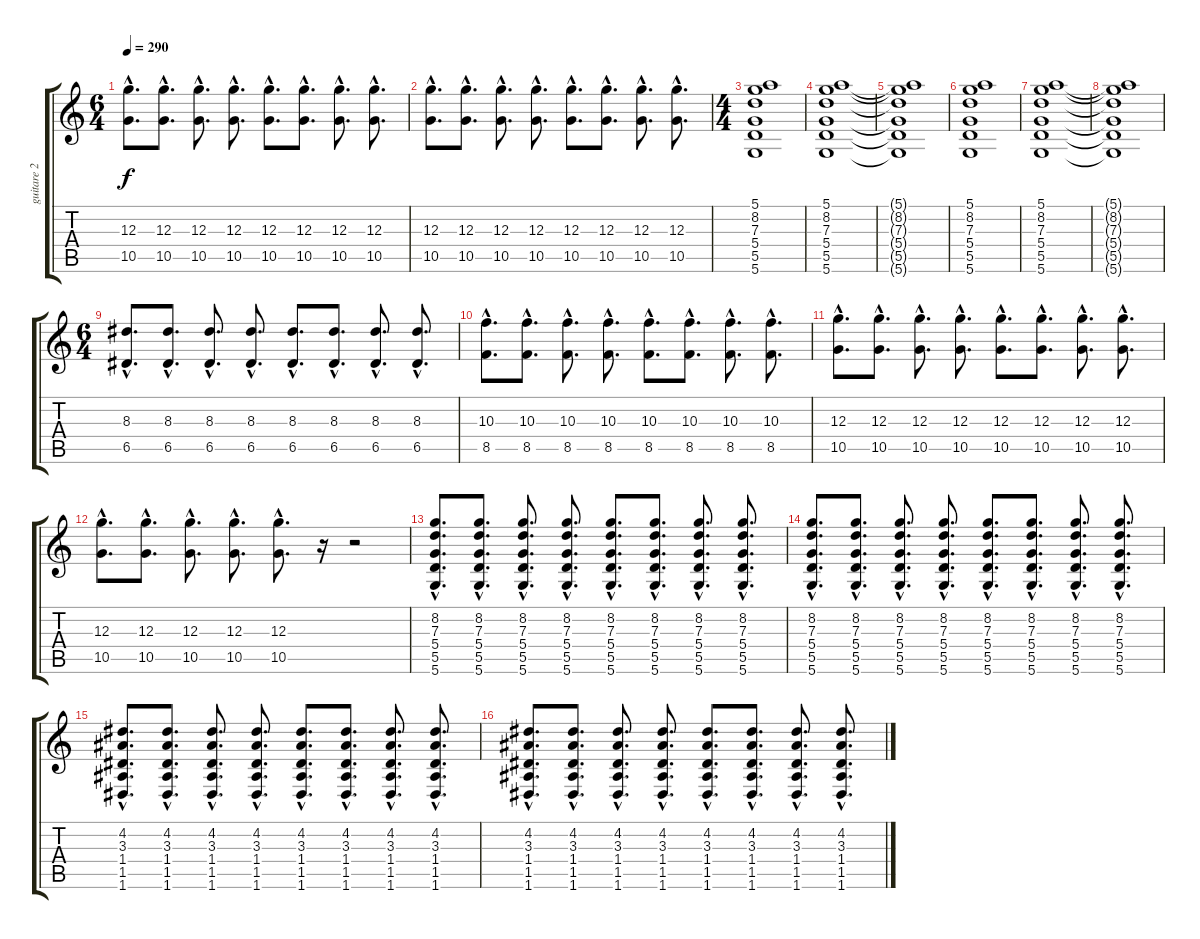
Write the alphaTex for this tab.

\track ("guitare 2" "guitare 2") {instrument distortionguitar}
\staff {score tabs}
\tuning (E4 B3 G3 D3 A2 D2) {hide}
\ts (6 4)
\tempo 290
\clef g2
\ks c
(12.3{hac} 10.5{hac}).8{d dy f} (12.3{hac} 10.5{hac}).8{d} (12.3{hac} 10.5{hac}).8{d} (12.3{hac} 10.5{hac}).8{d} (12.3{hac} 10.5{hac}).8{d} (12.3{hac} 10.5{hac}).8{d} (12.3{hac} 10.5{hac}).8{d} (12.3{hac} 10.5{hac}).8{d} |
(12.3{hac} 10.5{hac}).8{d} (12.3{hac} 10.5{hac}).8{d} (12.3{hac} 10.5{hac}).8{d} (12.3{hac} 10.5{hac}).8{d} (12.3{hac} 10.5{hac}).8{d} (12.3{hac} 10.5{hac}).8{d} (12.3{hac} 10.5{hac}).8{d} (12.3{hac} 10.5{hac}).8{d} |
\ts (4 4)
(5.1 8.2 7.3 5.4 5.5 5.6).1 |
(5.1 8.2 7.3 5.4 5.5 5.6).1 |
(5.1{t} 8.2{t} 7.3{t} 5.4{t} 5.5{t} 5.6{t}).1 |
(5.1 8.2 7.3 5.4 5.5 5.6).1 |
(5.1 8.2 7.3 5.4 5.5 5.6).1 |
(5.1{t} 8.2{t} 7.3{t} 5.4{t} 5.5{t} 5.6{t}).1 |
\ts (6 4)
(8.3{hac} 6.5{hac}).8{d} (8.3{hac} 6.5{hac}).8{d} (8.3{hac} 6.5{hac}).8{d} (8.3{hac} 6.5{hac}).8{d} (8.3{hac} 6.5{hac}).8{d} (8.3{hac} 6.5{hac}).8{d} (8.3{hac} 6.5{hac}).8{d} (8.3{hac} 6.5{hac}).8{d} |
(10.3{hac} 8.5{hac}).8{d} (10.3{hac} 8.5{hac}).8{d} (10.3{hac} 8.5{hac}).8{d} (10.3{hac} 8.5{hac}).8{d} (10.3{hac} 8.5{hac}).8{d} (10.3{hac} 8.5{hac}).8{d} (10.3{hac} 8.5{hac}).8{d} (10.3{hac} 8.5{hac}).8{d} |
(12.3{hac} 10.5{hac}).8{d} (12.3{hac} 10.5{hac}).8{d} (12.3{hac} 10.5{hac}).8{d} (12.3{hac} 10.5{hac}).8{d} (12.3{hac} 10.5{hac}).8{d} (12.3{hac} 10.5{hac}).8{d} (12.3{hac} 10.5{hac}).8{d} (12.3{hac} 10.5{hac}).8{d} |
(12.3{hac} 10.5{hac}).8{d} (12.3{hac} 10.5{hac}).8{d} (12.3{hac} 10.5{hac}).8{d} (12.3{hac} 10.5{hac}).8{d} (12.3{hac} 10.5{hac}).8{d} r.16 r.2 |
(8.2{hac} 7.3{hac} 5.4{hac} 5.5{hac} 5.6{hac}).8{d} (8.2{hac} 7.3{hac} 5.4{hac} 5.5{hac} 5.6{hac}).8{d} (8.2{hac} 7.3{hac} 5.4{hac} 5.5{hac} 5.6{hac}).8{d} (8.2{hac} 7.3{hac} 5.4{hac} 5.5{hac} 5.6{hac}).8{d} (8.2{hac} 7.3{hac} 5.4{hac} 5.5{hac} 5.6{hac}).8{d} (8.2{hac} 7.3{hac} 5.4{hac} 5.5{hac} 5.6{hac}).8{d} (8.2{hac} 7.3{hac} 5.4{hac} 5.5{hac} 5.6{hac}).8{d} (8.2{hac} 7.3{hac} 5.4{hac} 5.5{hac} 5.6{hac}).8{d} |
(8.2{hac} 7.3{hac} 5.4{hac} 5.5{hac} 5.6{hac}).8{d} (8.2{hac} 7.3{hac} 5.4{hac} 5.5{hac} 5.6{hac}).8{d} (8.2{hac} 7.3{hac} 5.4{hac} 5.5{hac} 5.6{hac}).8{d} (8.2{hac} 7.3{hac} 5.4{hac} 5.5{hac} 5.6{hac}).8{d} (8.2{hac} 7.3{hac} 5.4{hac} 5.5{hac} 5.6{hac}).8{d} (8.2{hac} 7.3{hac} 5.4{hac} 5.5{hac} 5.6{hac}).8{d} (8.2{hac} 7.3{hac} 5.4{hac} 5.5{hac} 5.6{hac}).8{d} (8.2{hac} 7.3{hac} 5.4{hac} 5.5{hac} 5.6{hac}).8{d} |
(4.2{hac} 3.3{hac} 1.4{hac} 1.5{hac} 1.6{hac}).8{d} (4.2{hac} 3.3{hac} 1.4{hac} 1.5{hac} 1.6{hac}).8{d} (4.2{hac} 3.3{hac} 1.4{hac} 1.5{hac} 1.6{hac}).8{d} (4.2{hac} 3.3{hac} 1.4{hac} 1.5{hac} 1.6{hac}).8{d} (4.2{hac} 3.3{hac} 1.4{hac} 1.5{hac} 1.6{hac}).8{d} (4.2{hac} 3.3{hac} 1.4{hac} 1.5{hac} 1.6{hac}).8{d} (4.2{hac} 3.3{hac} 1.4{hac} 1.5{hac} 1.6{hac}).8{d} (4.2{hac} 3.3{hac} 1.4{hac} 1.5{hac} 1.6{hac}).8{d} |
(4.2{hac} 3.3{hac} 1.4{hac} 1.5{hac} 1.6{hac}).8{d} (4.2{hac} 3.3{hac} 1.4{hac} 1.5{hac} 1.6{hac}).8{d} (4.2{hac} 3.3{hac} 1.4{hac} 1.5{hac} 1.6{hac}).8{d} (4.2{hac} 3.3{hac} 1.4{hac} 1.5{hac} 1.6{hac}).8{d} (4.2{hac} 3.3{hac} 1.4{hac} 1.5{hac} 1.6{hac}).8{d} (4.2{hac} 3.3{hac} 1.4{hac} 1.5{hac} 1.6{hac}).8{d} (4.2{hac} 3.3{hac} 1.4{hac} 1.5{hac} 1.6{hac}).8{d} (4.2{hac} 3.3{hac} 1.4{hac} 1.5{hac} 1.6{hac}).8{d}
